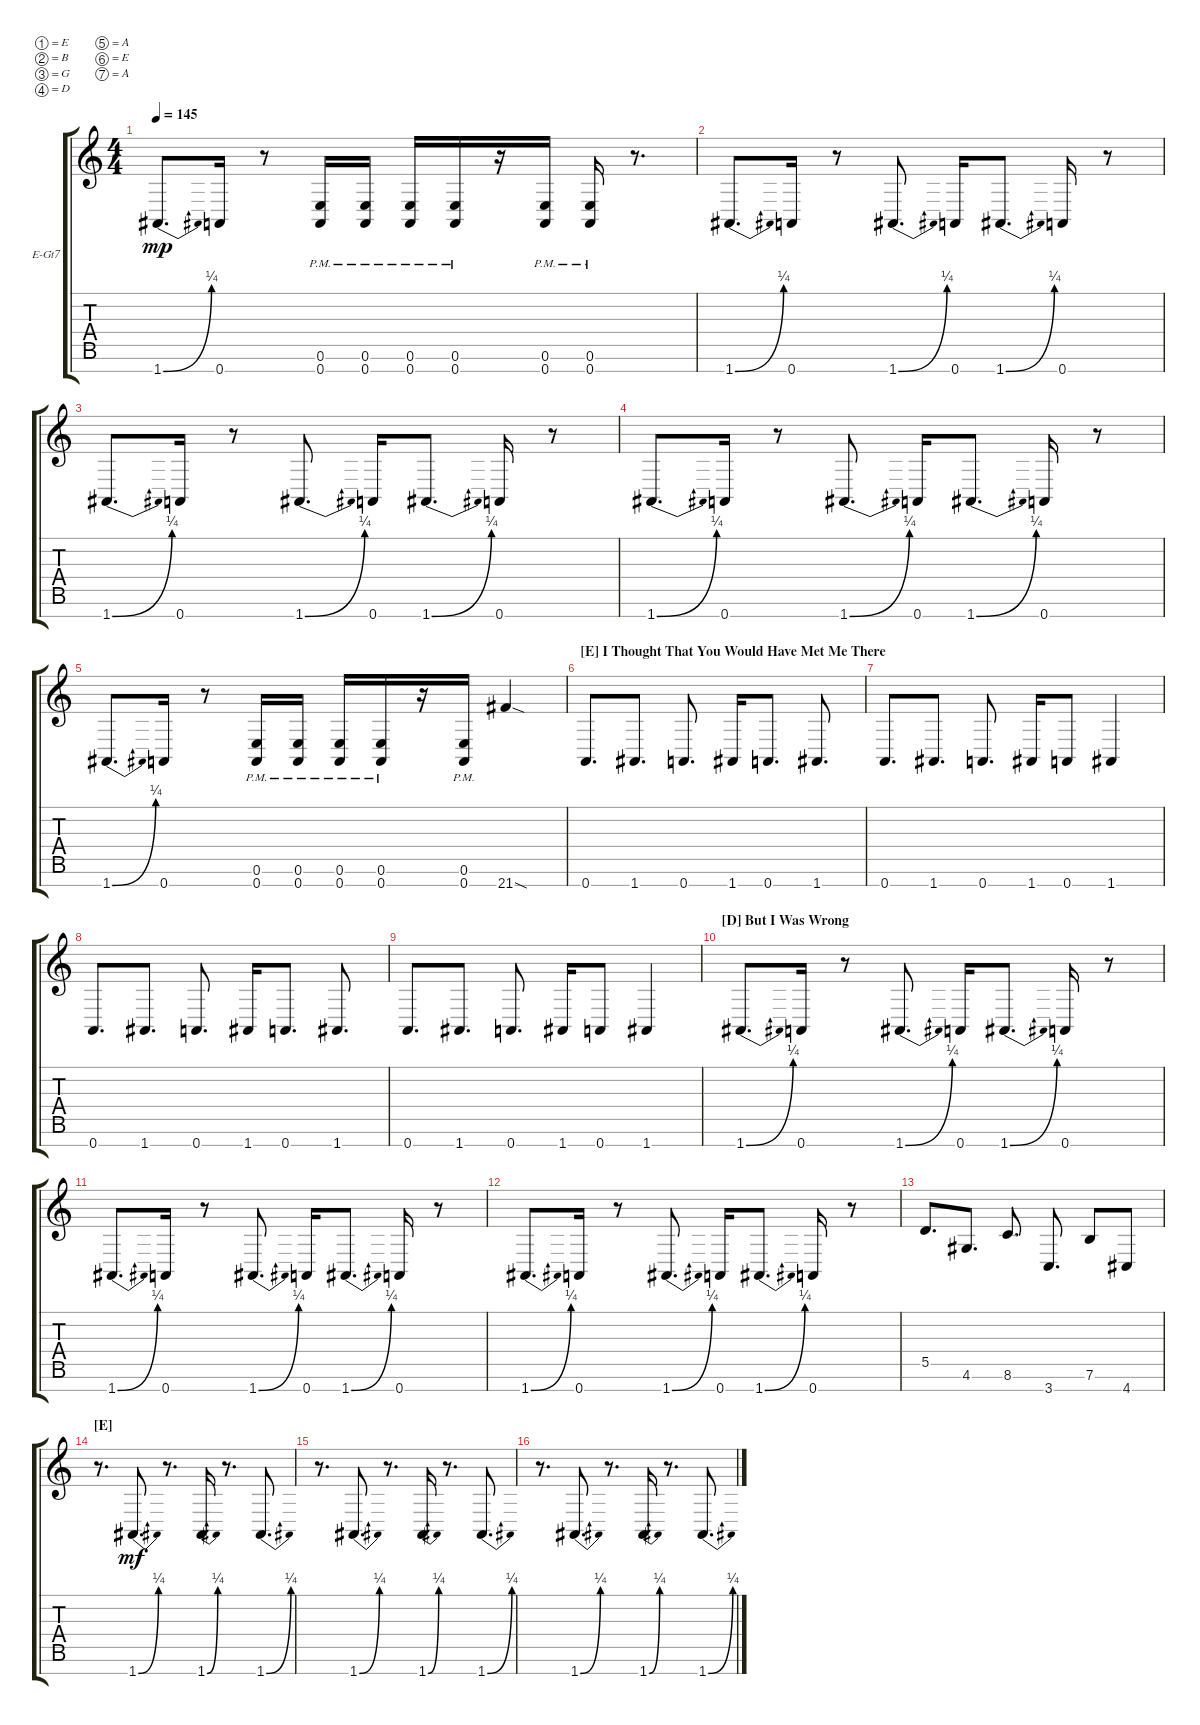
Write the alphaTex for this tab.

\defaultSystemsLayout 4
\bracketExtendMode groupsimilarinstruments
\firstSystemTrackNameOrientation horizontal
\otherSystemsTrackNameOrientation horizontal
\track ("Dan Braunstein" "E-Gt7") {instrument distortionguitar}
\staff {score tabs}
\tuning (E4 B3 G3 D3 A2 E2 A1)
\ts (4 4)
\tempo 145
\clef g2
\ks c
1.7{be (bend 0 0 15 1)}.8{d dy mp} 0.7.16 r.8 (0.7{pm} 0.6{pm}).16 (0.7{pm} 0.6{pm}).16 (0.7{pm} 0.6{pm}).16 (0.7{pm} 0.6{pm}).16 r.16 (0.7{pm} 0.6{pm}).16 (0.7{pm} 0.6{pm}).16 r.8{d} |
1.7{be (bend 0 0 15 1)}.8{d} 0.7.16 r.8 1.7{be (bend 0 0 15.6 1)}.8{d} 0.7.16 1.7{be (bend 0 0 15 1)}.8{d} 0.7.16 r.8 |
1.7{be (bend 0 0 15 1)}.8{d} 0.7.16 r.8 1.7{be (bend 0 0 15.6 1)}.8{d} 0.7.16 1.7{be (bend 0 0 15 1)}.8{d} 0.7.16 r.8 |
1.7{be (bend 0 0 15 1)}.8{d} 0.7.16 r.8 1.7{be (bend 0 0 15.6 1)}.8{d} 0.7.16 1.7{be (bend 0 0 15 1)}.8{d} 0.7.16 r.8 |
1.7{be (bend 0 0 15 1)}.8{d} 0.7.16 r.8 (0.7{pm} 0.6{pm}).16 (0.7{pm} 0.6{pm}).16 (0.7{pm} 0.6{pm}).16 (0.7{pm} 0.6{pm}).16 r.16 (0.7{pm} 0.6{pm}).16 21.7{sod}.4 |
\section ("E" "I Thought That You Would Have Met Me There")
0.7.8{d} 1.7.8{d} 0.7.8{d} 1.7.16 0.7.8{d} 1.7.8{d} |
0.7.8{d} 1.7.8{d} 0.7.8{d} 1.7.16 0.7.8 1.7.4 |
0.7.8{d} 1.7.8{d} 0.7.8{d} 1.7.16 0.7.8{d} 1.7.8{d} |
0.7.8{d} 1.7.8{d} 0.7.8{d} 1.7.16 0.7.8 1.7.4 |
\section ("D" "But I Was Wrong")
1.7{be (bend 0 0 15 1)}.8{d} 0.7.16 r.8 1.7{be (bend 0 0 15.6 1)}.8{d} 0.7.16 1.7{be (bend 0 0 15 1)}.8{d} 0.7.16 r.8 |
1.7{be (bend 0 0 15 1)}.8{d} 0.7.16 r.8 1.7{be (bend 0 0 15.6 1)}.8{d} 0.7.16 1.7{be (bend 0 0 15 1)}.8{d} 0.7.16 r.8 |
1.7{be (bend 0 0 15 1)}.8{d} 0.7.16 r.8 1.7{be (bend 0 0 15.6 1)}.8{d} 0.7.16 1.7{be (bend 0 0 15 1)}.8{d} 0.7.16 r.8 |
5.5.8{d} 4.6.8{d} 8.6.8{d} 3.7.8{d} 7.6.8 4.7.8 |
\section ("E" "")
r.8{d} 1.7{be (bend 0 0 15 1)}.8{d dy mf} r.8{d} 1.7{be (bend 0 0 15.6 1)}.16 r.8{d} 1.7{be (bend 0 0 15.6 1)}.8{d} |
r.8{d} 1.7{be (bend 0 0 15 1)}.8{d} r.8{d} 1.7{be (bend 0 0 15.6 1)}.16 r.8{d} 1.7{be (bend 0 0 15.6 1)}.8{d} |
r.8{d} 1.7{be (bend 0 0 15 1)}.8{d} r.8{d} 1.7{be (bend 0 0 15.6 1)}.16 r.8{d} 1.7{be (bend 0 0 15.6 1)}.8{d}
